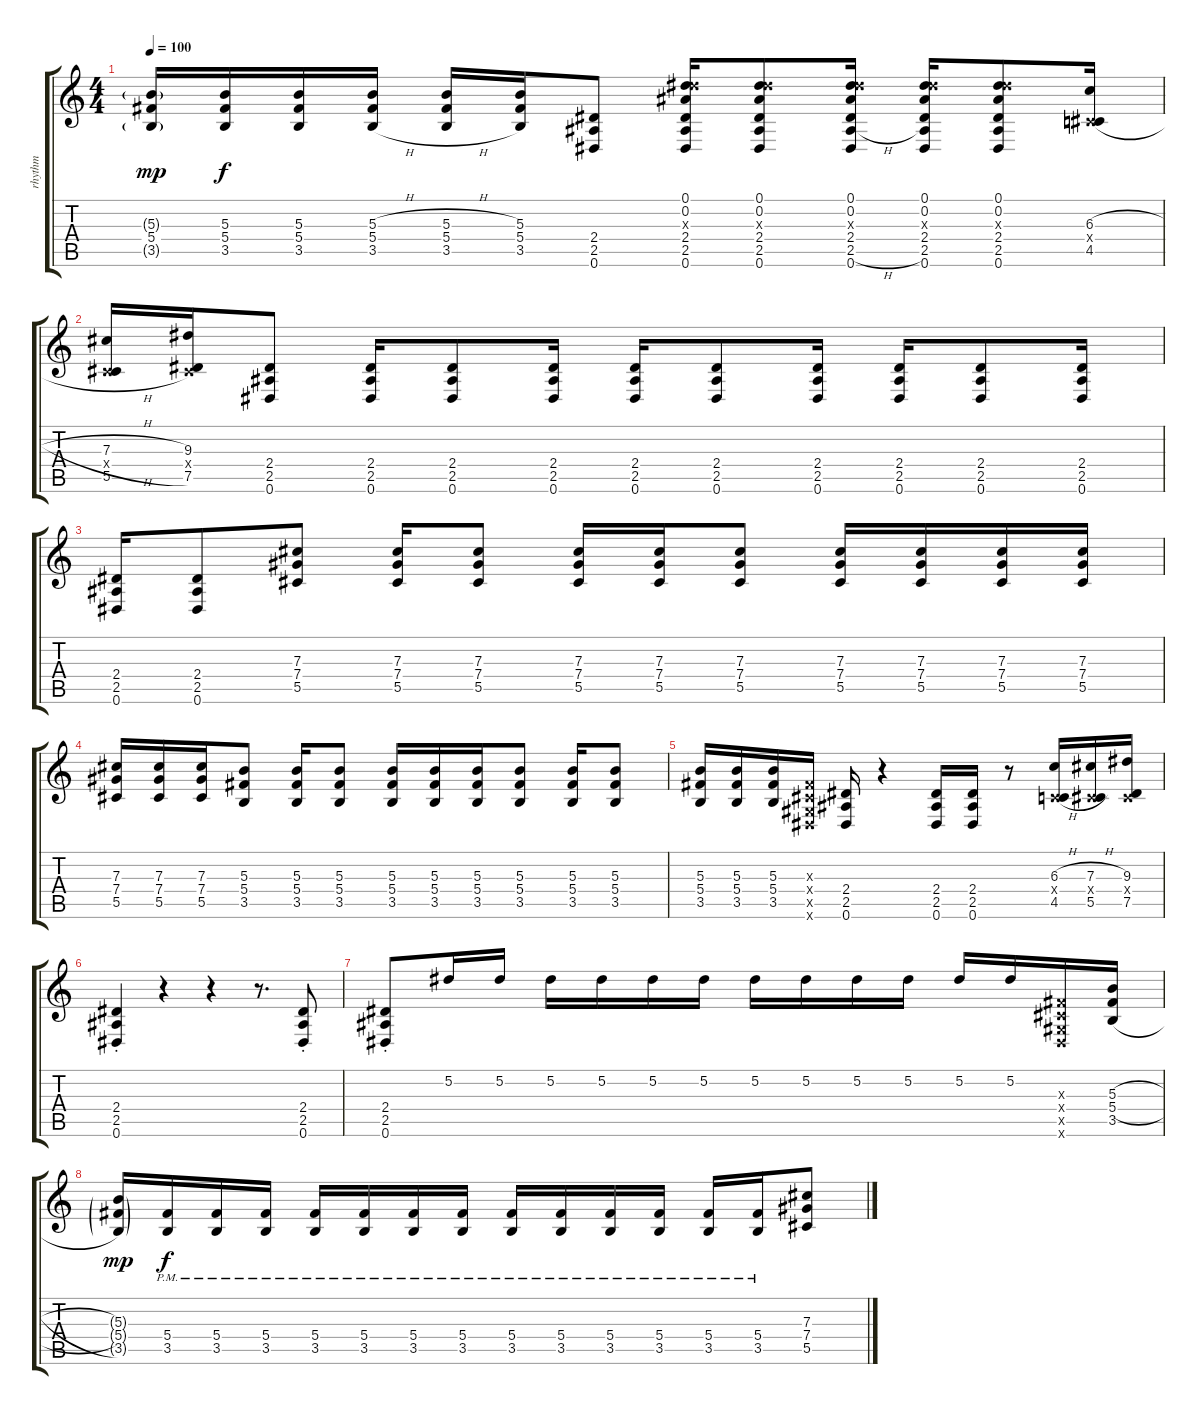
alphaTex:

\track ("rhythm" "rhythm") {instrument distortionguitar}
\staff {score tabs}
\tuning (Eb4 Bb3 Gb3 Db3 Ab2 Eb2) {hide}
\ts (4 4)
\tempo 100
\clef g2
\ks c
(5.3{g} 5.4 3.5{g}).16{dy mp} (5.3 5.4 3.5).16{dy f} (5.3 5.4 3.5).16 (5.3{h} 5.4 3.5{h}).16 (5.3{h} 5.4 3.5{h}).16 (5.3 5.4 3.5).16 (2.4 2.5 0.6).8 (0.1 0.2 9.3{x} 2.4 2.5 0.6).16 (0.1 0.2 9.3{x} 2.4 2.5 0.6).8 (0.1 0.2 9.3{x} 2.4 2.5{h} 0.6).16 (0.1 0.2 9.3{x} 2.4 2.5 0.6).16 (0.1 0.2 9.3{x} 2.4 2.5 0.6).8 (6.3{h} 0.4{x} 4.5{h}).16 |
(7.3{h} 0.4{x} 5.5{h}).16 (9.3 0.4{x} 7.5).16 (2.4 2.5 0.6).8 (2.4 2.5 0.6).16 (2.4 2.5 0.6).8 (2.4 2.5 0.6).16 (2.4 2.5 0.6).16 (2.4 2.5 0.6).8 (2.4 2.5 0.6).16 (2.4 2.5 0.6).16 (2.4 2.5 0.6).8 (2.4 2.5 0.6).16 |
(2.4 2.5 0.6).16 (2.4 2.5 0.6).8 (7.3 7.4 5.5).8 (7.3 7.4 5.5).16 (7.3 7.4 5.5).8 (7.3 7.4 5.5).16 (7.3 7.4 5.5).16 (7.3 7.4 5.5).8 (7.3 7.4 5.5).16 (7.3 7.4 5.5).16 (7.3 7.4 5.5).16 (7.3 7.4 5.5).16 |
(7.3 7.4 5.5).16 (7.3 7.4 5.5).16 (7.3 7.4 5.5).16 (5.3 5.4 3.5).8 (5.3 5.4 3.5).16 (5.3 5.4 3.5).8 (5.3 5.4 3.5).16 (5.3 5.4 3.5).16 (5.3 5.4 3.5).16 (5.3 5.4 3.5).8 (5.3 5.4 3.5).16 (5.3 5.4 3.5).8 |
(5.3 5.4 3.5).16 (5.3 5.4 3.5).16 (5.3 5.4 3.5).16 (0.3{x} 0.4{x} 0.5{x} 0.6{x}).16 (2.4 2.5 0.6).16 r.4 (2.4 2.5 0.6).16 (2.4 2.5 0.6).16 r.8 (6.3{h} 0.4{x} 4.5{h}).16 (7.3{h} 0.4{x} 5.5{h}).16 (9.3 0.4{x} 7.5).16 |
(2.4 2.5{st} 0.6).4 r.4 r.4 r.8{d} (2.4{st} 2.5 0.6).8 |
(2.4 2.5{st} 0.6).8 5.2.16 5.2.16 5.2.16 5.2.16 5.2.16 5.2.16 5.2.16 5.2.16 5.2.16 5.2.16 5.2.16 5.2.16 (0.3{x} 0.4{x} 0.5{x} 0.6{x}).16 (5.3{h} 5.4{h} 3.5{h}).16 |
(5.3{g} 5.4{g} 3.5{g}).16{dy mp} (5.4{pm} 3.5{pm}).16{dy f} (5.4{pm} 3.5{pm}).16 (5.4{pm} 3.5{pm}).16 (5.4{pm} 3.5{pm}).16 (5.4{pm} 3.5{pm}).16 (5.4{pm} 3.5{pm}).16 (5.4{pm} 3.5{pm}).16 (5.4{pm} 3.5{pm}).16 (5.4{pm} 3.5{pm}).16 (5.4{pm} 3.5{pm}).16 (5.4{pm} 3.5{pm}).16 (5.4{pm} 3.5{pm}).16 (5.4{pm} 3.5{pm}).16 (7.3 7.4 5.5).8
